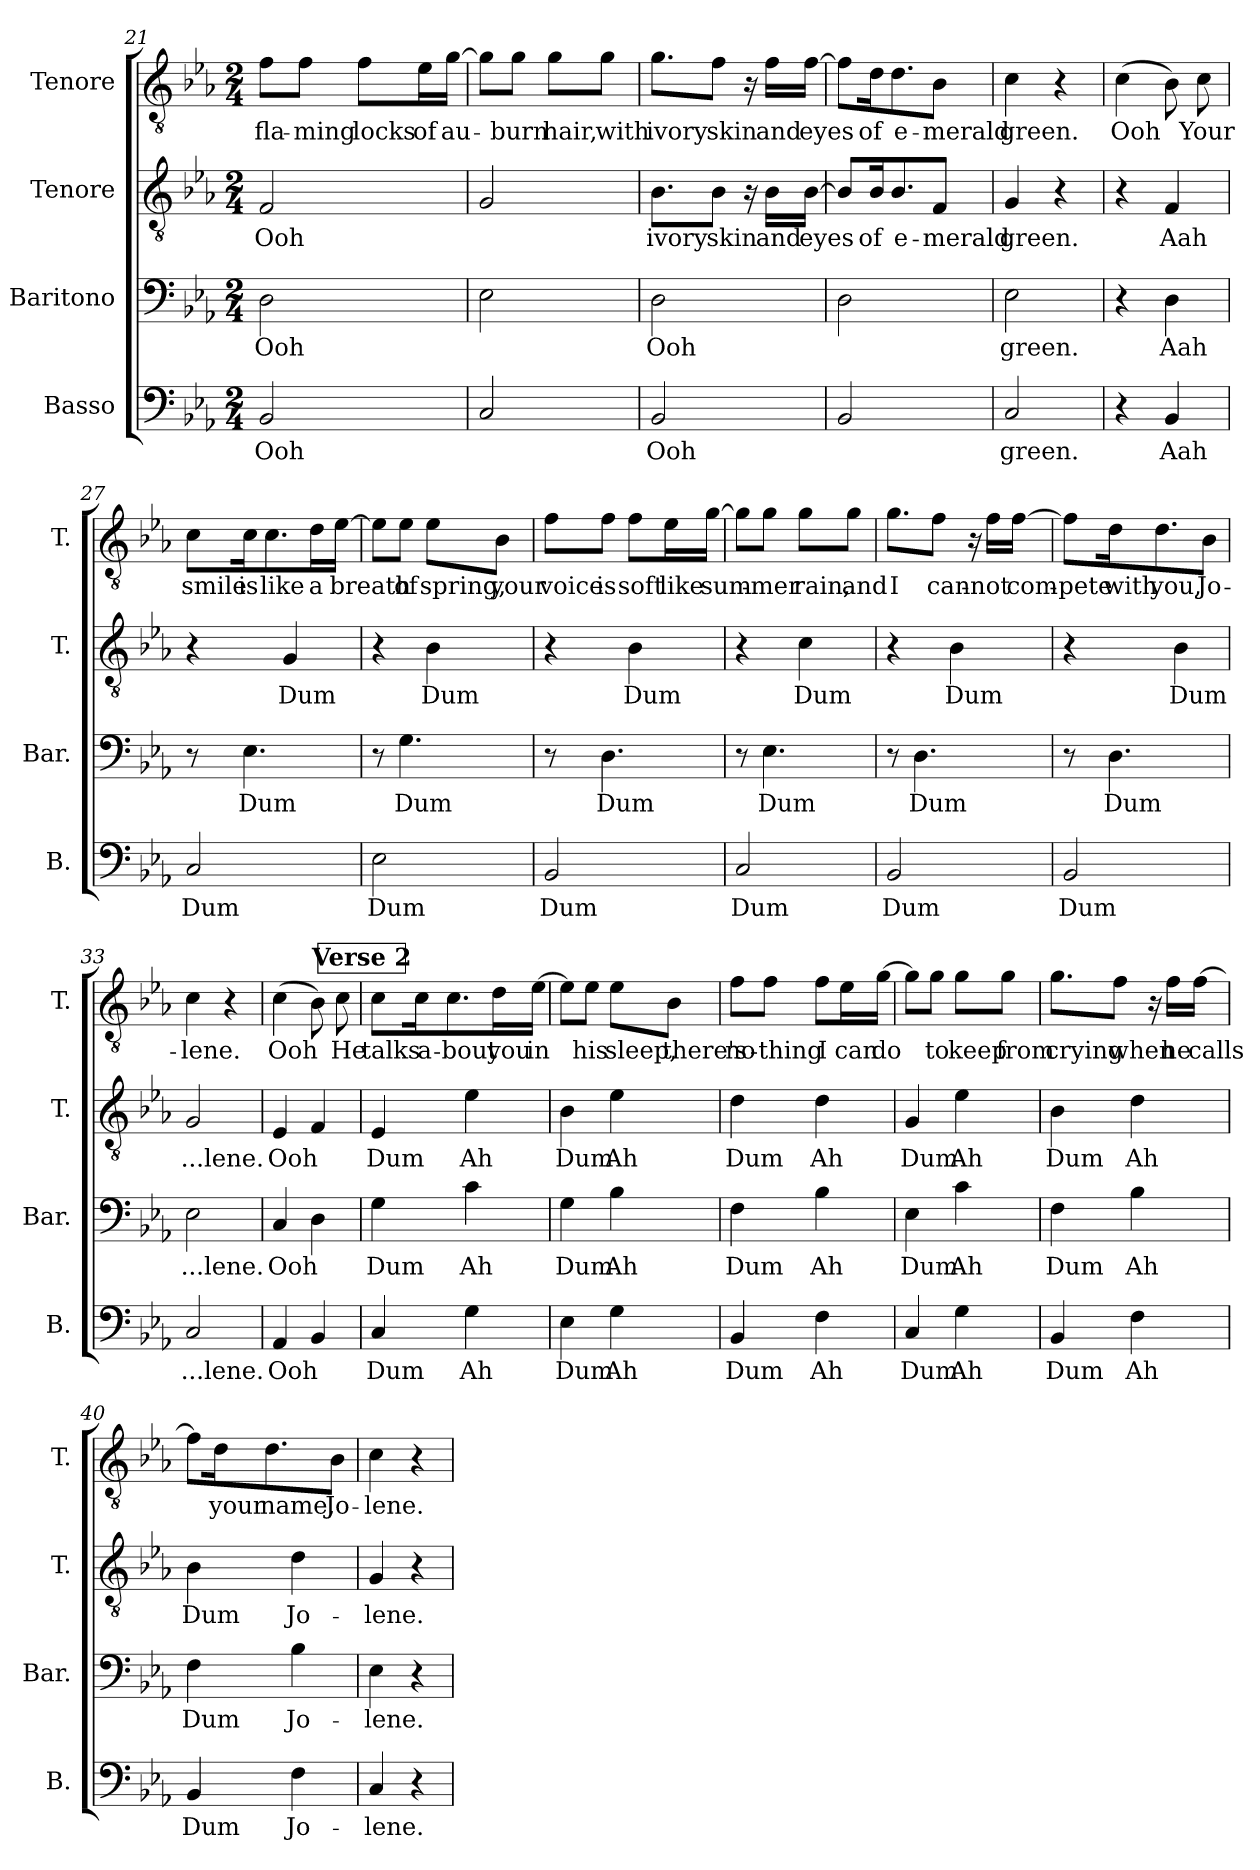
**kern	**text	**kern	**text	**kern	**text	**kern	**text
*part4	*part4	*part3	*part3	*part2	*part2	*part1	*part1
*staff4	*staff4	*staff3	*staff3	*staff2	*staff2	*staff1	*staff1
*I"Basso	*	*I"Baritono	*	*I"Tenore	*	*I"Tenore	*
*I'B.	*	*I'Bar.	*	*I'T.	*	*I'T.	*
*clefF4	*	*clefF4	*	*clefGv2	*	*clefGv2	*
*k[b-e-a-]	*	*k[b-e-a-]	*	*k[b-e-a-]	*	*k[b-e-a-]	*
*M2/4	*	*M2/4	*	*M2/4	*	*M2/4	*
=21	=21	=21	=21	=21	=21	=21	=21
!	!LO:LY:b	!	!LO:LY:b	!	!LO:LY:b	!	!LO:LY:b
2BB-/	Ooh	2D\	Ooh	2F/	Ooh	8f\L	fla-
!	!	!	!	!	!	!	!LO:LY:b
.	.	.	.	.	.	8f\J	-ming
!	!	!	!	!	!	!	!LO:LY:b
.	.	.	.	.	.	8f\L	locks
!	!	!	!	!	!	!	!LO:LY:b
.	.	.	.	.	.	16e-\L	of
!	!	!	!	!	!	!	!LO:LY:b
.	.	.	.	.	.	[16g\JJ	au-
=22	=22	=22	=22	=22	=22	=22	=22
2C/	.	2E-\	.	2G/	.	8g\L]	.
!	!	!	!	!	!	!	!LO:LY:b
.	.	.	.	.	.	8g\J	-burn
!	!	!	!	!	!	!	!LO:LY:b
.	.	.	.	.	.	8g\L	hair,
!	!	!	!	!	!	!	!LO:LY:b
.	.	.	.	.	.	8g\J	with
=23	=23	=23	=23	=23	=23	=23	=23
!	!LO:LY:b	!	!LO:LY:b	!	!LO:LY:b	!	!LO:LY:b
2BB-/	Ooh	2D\	Ooh	8.B-\L	ivory	8.g\L	ivory
!	!	!	!	!	!LO:LY:b	!	!LO:LY:b
.	.	.	.	8B-\J	skin	8f\J	skin
.	.	.	.	16r	.	16r	.
!	!	!	!	!	!LO:LY:b	!	!LO:LY:b
.	.	.	.	16B-\LL	and	16f\LL	and
!	!	!	!	!	!LO:LY:b	!	!LO:LY:b
.	.	.	.	[16B-\JJ	eyes	[16f\JJ	eyes
=24	=24	=24	=24	=24	=24	=24	=24
2BB-/	.	2D\	.	8B-/L]	.	8f\L]	.
!	!	!	!	!	!LO:LY:b	!	!LO:LY:b
.	.	.	.	16B-/K	of	16d\K	of
!	!	!	!	!	!LO:LY:b	!	!LO:LY:b
.	.	.	.	8.B-/	e-	8.d\	e-
!	!	!	!	!	!LO:LY:b	!	!LO:LY:b
.	.	.	.	8F/J	-merald	8B-\J	-merald
!!LO:LB:g=z
=25	=25	=25	=25	=25	=25	=25	=25
!	!LO:LY:b	!	!LO:LY:b	!	!LO:LY:b	!	!LO:LY:b
2C/	green.	2E-\	green.	4G/	green.	4c\	green.
.	.	.	.	4r	.	4r	.
=26	=26	=26	=26	=26	=26	=26	=26
!	!	!	!	!	!	!	!LO:LY:b
4r	.	4r	.	4r	.	(4c\	Ooh
!	!LO:LY:b	!	!LO:LY:b	!	!LO:LY:b	!	!
4BB-/	Aah	4D\	Aah	4F/	Aah	8B-\)	.
!	!	!	!	!	!	!	!LO:LY:b
.	.	.	.	.	.	8c\	Your
=27	=27	=27	=27	=27	=27	=27	=27
!	!LO:LY:b	!	!	!	!	!	!LO:LY:b
2C/	Dum	8r	.	4r	.	8c\L	smile
!	!	!	!LO:LY:b	!	!	!	!LO:LY:b
.	.	4.E-\	Dum	.	.	16c\K	is
!	!	!	!	!	!	!	!LO:LY:b
.	.	.	.	.	.	8.c\	like
!	!	!	!	!	!LO:LY:b	!	!
.	.	.	.	4G/	Dum	.	.
!	!	!	!	!	!	!	!LO:LY:b
.	.	.	.	.	.	16d\L	a
!	!	!	!	!	!	!	!LO:LY:b
.	.	.	.	.	.	[16e-\JJ	breath
=28	=28	=28	=28	=28	=28	=28	=28
!	!LO:LY:b	!	!	!	!	!	!
2E-\	Dum	8r	.	4r	.	8e-\L]	.
!	!	!	!LO:LY:b	!	!	!	!LO:LY:b
.	.	4.G\	Dum	.	.	8e-\J	of
!	!	!	!	!	!LO:LY:b	!	!LO:LY:b
.	.	.	.	4B-\	Dum	8e-\L	spring,
!	!	!	!	!	!	!	!LO:LY:b
.	.	.	.	.	.	8B-\J	your
=29	=29	=29	=29	=29	=29	=29	=29
!	!LO:LY:b	!	!	!	!	!	!LO:LY:b
2BB-/	Dum	8r	.	4r	.	8f\L	voice
!	!	!	!LO:LY:b	!	!	!	!LO:LY:b
.	.	4.D\	Dum	.	.	8f\J	is
!	!	!	!	!	!LO:LY:b	!	!LO:LY:b
.	.	.	.	4B-\	Dum	8f\L	soft
!	!	!	!	!	!	!	!LO:LY:b
.	.	.	.	.	.	16e-\L	like
!	!	!	!	!	!	!	!LO:LY:b
.	.	.	.	.	.	[16g\JJ	sum-
!!LO:LB:g=z
=30	=30	=30	=30	=30	=30	=30	=30
!	!LO:LY:b	!	!	!	!	!	!
2C/	Dum	8r	.	4r	.	8g\L]	.
!	!	!	!LO:LY:b	!	!	!	!LO:LY:b
.	.	4.E-\	Dum	.	.	8g\J	-mer
!	!	!	!	!	!LO:LY:b	!	!LO:LY:b
.	.	.	.	4c\	Dum	8g\L	rain,
!	!	!	!	!	!	!	!LO:LY:b
.	.	.	.	.	.	8g\J	and
=31	=31	=31	=31	=31	=31	=31	=31
!	!LO:LY:b	!	!	!	!	!	!LO:LY:b
2BB-/	Dum	8r	.	4r	.	8.g\L	I
!	!	!	!LO:LY:b	!	!	!	!
.	.	4.D\	Dum	.	.	.	.
!	!	!	!	!	!	!	!LO:LY:b
.	.	.	.	.	.	8f\J	can-
!	!	!	!	!	!LO:LY:b	!	!
.	.	.	.	4B-\	Dum	.	.
.	.	.	.	.	.	16r	.
!	!	!	!	!	!	!	!LO:LY:b
.	.	.	.	.	.	16f\LL	-not
!	!	!	!	!	!	!	!LO:LY:b
.	.	.	.	.	.	[16f\JJ	com-
=32	=32	=32	=32	=32	=32	=32	=32
!	!LO:LY:b	!	!	!	!	!	!LO:LY:b
2BB-/	Dum	8r	.	4r	.	8f\L]	-pete
!	!	!	!LO:LY:b	!	!	!	!LO:LY:b
.	.	4.D\	Dum	.	.	16d\K	with
!	!	!	!	!	!	!	!LO:LY:b
.	.	.	.	.	.	8.d\	you,
!	!	!	!	!	!LO:LY:b	!	!
.	.	.	.	4B-\	Dum	.	.
!	!	!	!	!	!	!	!LO:LY:b
.	.	.	.	.	.	8B-\J	Jo-
=33	=33	=33	=33	=33	=33	=33	=33
!	!LO:LY:b	!	!LO:LY:b	!	!LO:LY:b	!	!LO:LY:b
2C/	-...lene.	2E-\	-...lene.	2G/	-...lene.	4c\	-lene.
.	.	.	.	.	.	4r	.
=34	=34	=34	=34	=34	=34	=34	=34
!	!LO:LY:b	!	!LO:LY:b	!	!LO:LY:b	!	!LO:LY:b
4AA-/	Ooh	4C/	Ooh	4E-/	Ooh	(4c\	Ooh
4BB-/	.	4D\	.	4F/	.	8B-\)	.
!	!	!	!	!	!	!	!LO:LY:b
.	.	.	.	.	.	8c\	He
!!LO:PB:g=z
!!LO:REH:place=s1:a:B:fs=14:t=Verse 2
=35	=35	=35	=35	=35	=35	=35	=35
!	!LO:LY:b	!	!LO:LY:b	!	!LO:LY:b	!	!LO:LY:b
4C/	Dum	4G\	Dum	4E-/	Dum	8c\L	talks
!	!	!	!	!	!	!	!LO:LY:b
.	.	.	.	.	.	16c\K	a-
!	!	!	!	!	!	!	!LO:LY:b
.	.	.	.	.	.	8.c\	-bout
!	!LO:LY:b	!	!LO:LY:b	!	!LO:LY:b	!	!
4G\	Ah	4c\	Ah	4e-\	Ah	.	.
!	!	!	!	!	!	!	!LO:LY:b
.	.	.	.	.	.	16d\L	you
!	!	!	!	!	!	!	!LO:LY:b
.	.	.	.	.	.	[16e-\JJ	in
=36	=36	=36	=36	=36	=36	=36	=36
!	!LO:LY:b	!	!LO:LY:b	!	!LO:LY:b	!	!
4E-\	Dum	4G\	Dum	4B-\	Dum	8e-\L]	.
!	!	!	!	!	!	!	!LO:LY:b
.	.	.	.	.	.	8e-\J	his
!	!LO:LY:b	!	!LO:LY:b	!	!LO:LY:b	!	!LO:LY:b
4G\	Ah	4B-\	Ah	4e-\	Ah	8e-\L	sleep,
!	!	!	!	!	!	!	!LO:LY:b
.	.	.	.	.	.	8B-\J	there's
=37	=37	=37	=37	=37	=37	=37	=37
!	!LO:LY:b	!	!LO:LY:b	!	!LO:LY:b	!	!LO:LY:b
4BB-/	Dum	4F\	Dum	4d\	Dum	8f\L	no-
!	!	!	!	!	!	!	!LO:LY:b
.	.	.	.	.	.	8f\J	-thing
!	!LO:LY:b	!	!LO:LY:b	!	!LO:LY:b	!	!LO:LY:b
4F\	Ah	4B-\	Ah	4d\	Ah	8f\L	I
!	!	!	!	!	!	!	!LO:LY:b
.	.	.	.	.	.	16e-\L	can
!	!	!	!	!	!	!	!LO:LY:b
.	.	.	.	.	.	[16g\JJ	do
=38	=38	=38	=38	=38	=38	=38	=38
!	!LO:LY:b	!	!LO:LY:b	!	!LO:LY:b	!	!
4C/	Dum	4E-\	Dum	4G/	Dum	8g\L]	.
!	!	!	!	!	!	!	!LO:LY:b
.	.	.	.	.	.	8g\J	to
!	!LO:LY:b	!	!LO:LY:b	!	!LO:LY:b	!	!LO:LY:b
4G\	Ah	4c\	Ah	4e-\	Ah	8g\L	keep
!	!	!	!	!	!	!	!LO:LY:b
.	.	.	.	.	.	8g\J	from
!!LO:LB:g=z
=39	=39	=39	=39	=39	=39	=39	=39
!	!LO:LY:b	!	!LO:LY:b	!	!LO:LY:b	!	!LO:LY:b
4BB-/	Dum	4F\	Dum	4B-\	Dum	8.g\L	crying
!	!	!	!	!	!	!	!LO:LY:b
.	.	.	.	.	.	8f\J	when
!	!LO:LY:b	!	!LO:LY:b	!	!LO:LY:b	!	!
4F\	Ah	4B-\	Ah	4d\	Ah	.	.
.	.	.	.	.	.	16r	.
!	!	!	!	!	!	!	!LO:LY:b
.	.	.	.	.	.	16f\LL	he
!	!	!	!	!	!	!	!LO:LY:b
.	.	.	.	.	.	[16f\JJ	calls
=40	=40	=40	=40	=40	=40	=40	=40
!	!LO:LY:b	!	!LO:LY:b	!	!LO:LY:b	!	!
4BB-/	Dum	4F\	Dum	4B-\	Dum	8f\L]	.
!	!	!	!	!	!	!	!LO:LY:b
.	.	.	.	.	.	16d\K	your
!	!	!	!	!	!	!	!LO:LY:b
.	.	.	.	.	.	8.d\	name,
!	!LO:LY:b	!	!LO:LY:b	!	!LO:LY:b	!	!
4F\	Jo-	4B-\	Jo-	4d\	Jo-	.	.
!	!	!	!	!	!	!	!LO:LY:b
.	.	.	.	.	.	8B-\J	Jo-
=41	=41	=41	=41	=41	=41	=41	=41
!	!LO:LY:b	!	!LO:LY:b	!	!LO:LY:b	!	!LO:LY:b
4C/	-lene.	4E-\	-lene.	4G/	-lene.	4c\	-lene.
4r	.	4r	.	4r	.	4r	.
=	=	=	=	=	=	=	=
*-	*-	*-	*-	*-	*-	*-	*-
